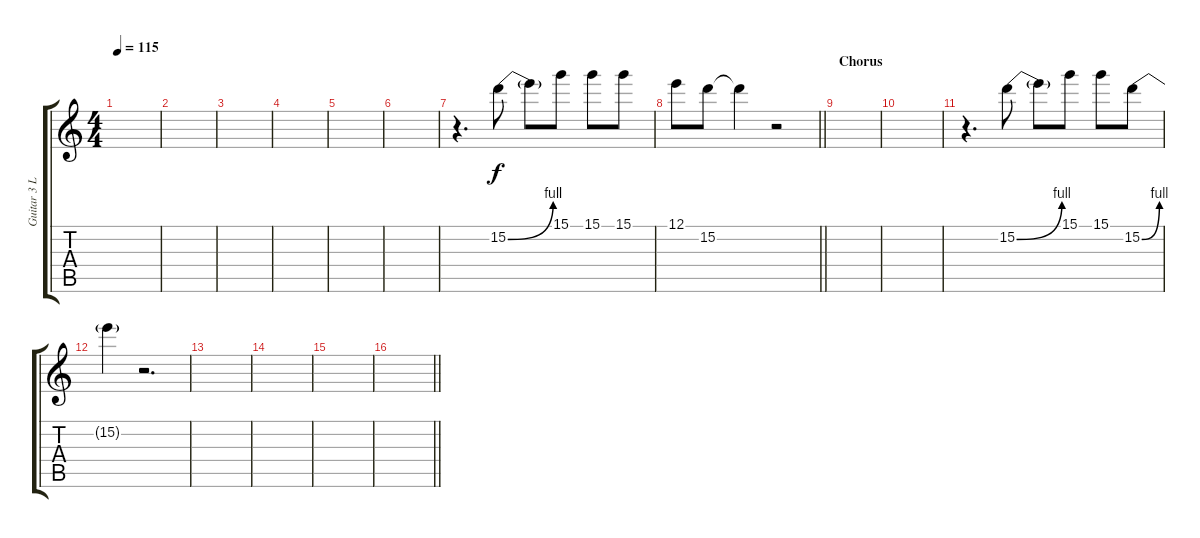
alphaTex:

\track ("Guitar 3 Left" "Guitar 3 L") {instrument distortionguitar}
\staff {score tabs}
\tuning (E4 B3 G3 D3 A2 E2) {hide}
\ts (4 4)
\tempo 115
\clef g2
\ks c
|
|
|
|
|
|
r.4{d} 15.2{be (bend 0 0 60 4)}.8 15.2{t}.8 15.1.8 15.1.8 15.1.8 |
\barLineRight lightlight
12.1.8 15.2.8 15.2{t}.4 r.2 |
\section ("" "Chorus")
|
|
r.4{d} 15.2{be (bend 0 0 60 4)}.8 15.2{t}.8 15.1.8 15.1.8 15.2{be (bend 0 0 60 4)}.8 |
15.2{t}.4 r.2{d} |
|
|
|
\barLineRight lightlight
